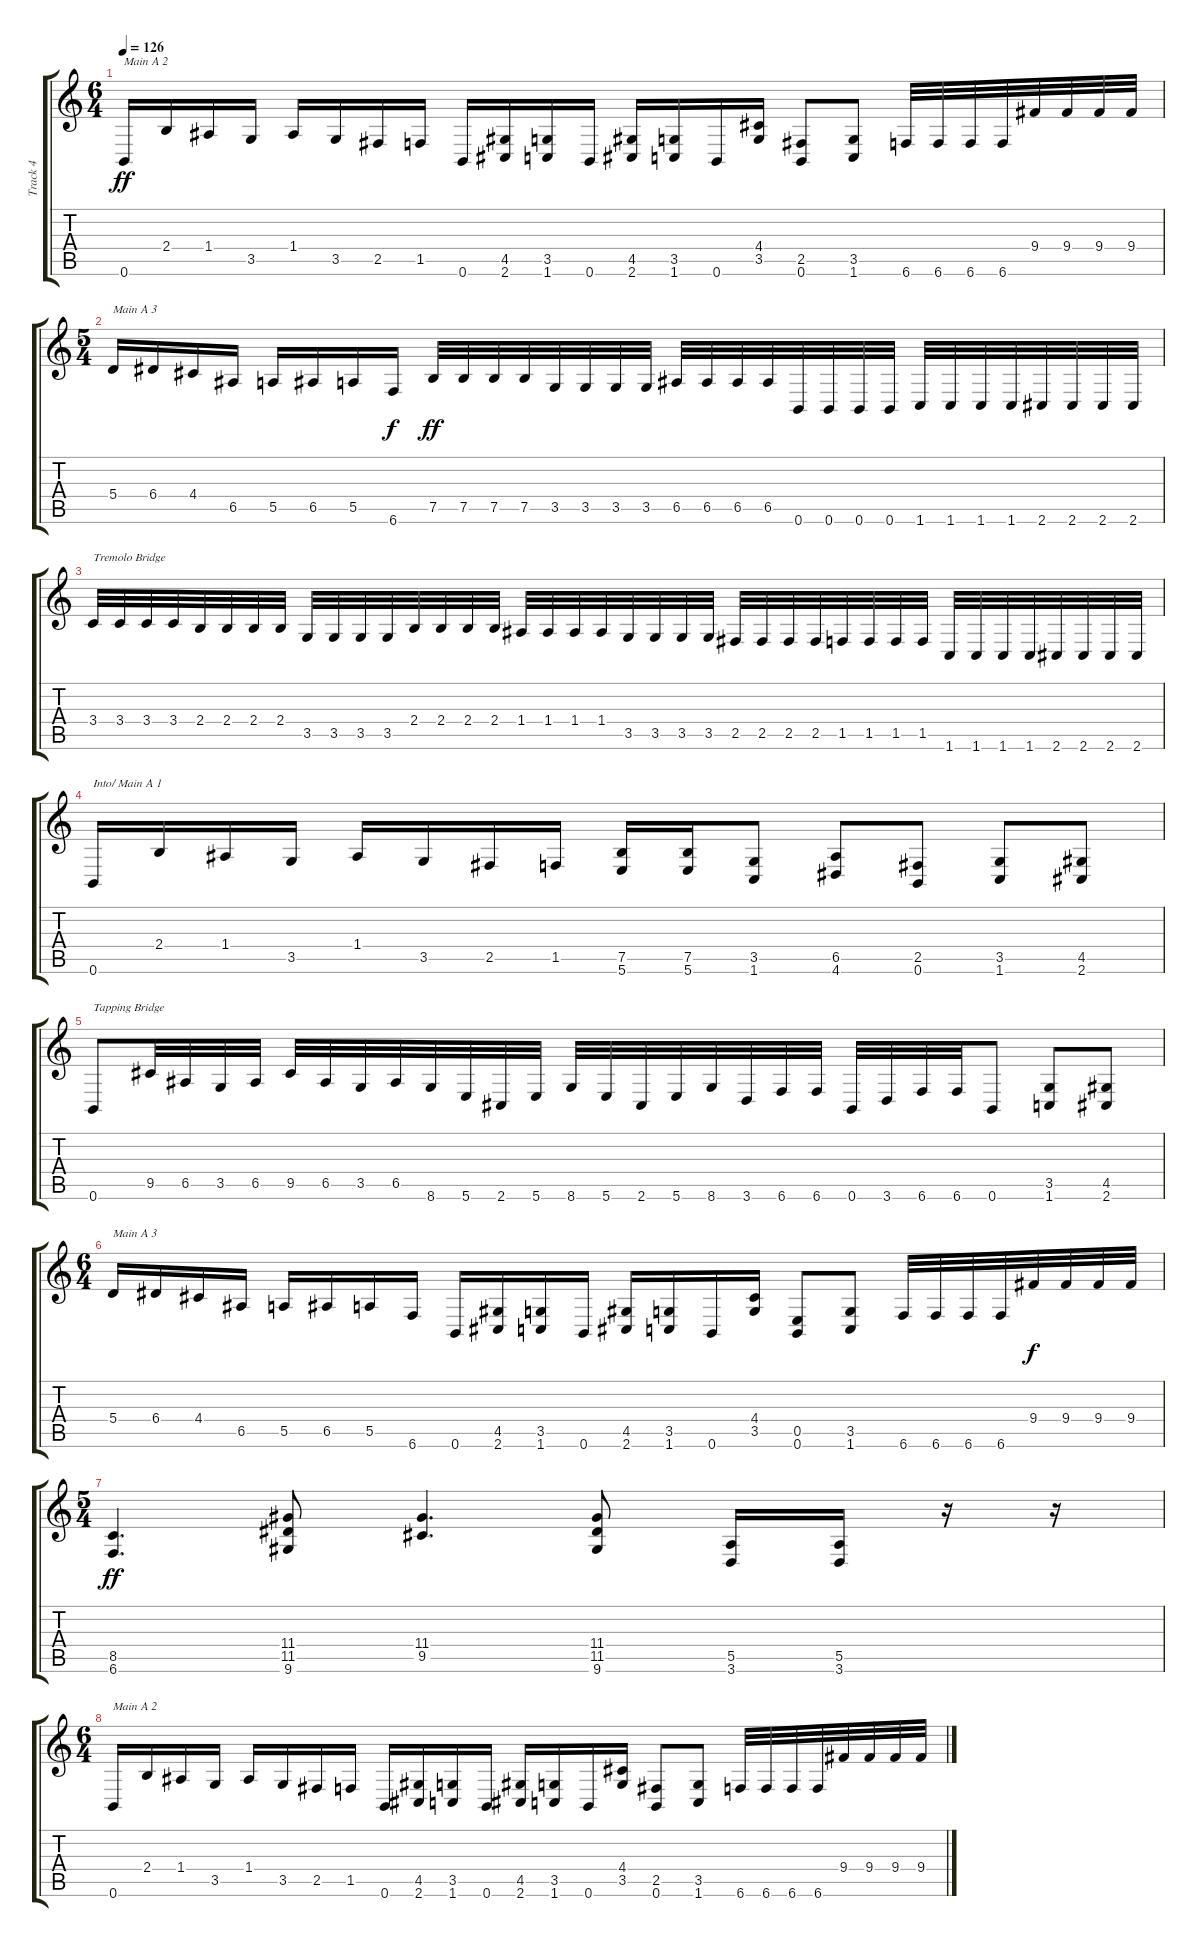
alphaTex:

\track ("Track 4" "Track 4") {instrument distortionguitar}
\staff {score tabs}
\tuning (B3 Gb3 D3 A2 E2 B1) {hide}
\ts (6 4)
\tempo 126
\clef g2
\ks c
0.6.16{txt "Main A 2" dy ff} 2.4.16 1.4.16 3.5.16 1.4.16 3.5.16 2.5.16 1.5.16 0.6.16 (4.5 2.6).16 (3.5 1.6).16 0.6.16 (4.5 2.6).16 (3.5 1.6).16 0.6.16 (4.4 3.5).16 (2.5 0.6).8 (3.5 1.6).8 6.6.32 6.6.32 6.6.32 6.6.32 9.4.32 9.4.32 9.4.32 9.4.32 |
\ts (5 4)
5.4.16{txt "Main A 3"} 6.4.16 4.4.16 6.5.16 5.5.16 6.5.16 5.5.16 6.6.16{dy f} 7.5.32{dy ff} 7.5.32 7.5.32 7.5.32 3.5.32 3.5.32 3.5.32 3.5.32 6.5.32 6.5.32 6.5.32 6.5.32 0.6.32 0.6.32 0.6.32 0.6.32 1.6.32 1.6.32 1.6.32 1.6.32 2.6.32 2.6.32 2.6.32 2.6.32 |
3.4.32{txt "Tremolo Bridge"} 3.4.32 3.4.32 3.4.32 2.4.32 2.4.32 2.4.32 2.4.32 3.5.32 3.5.32 3.5.32 3.5.32 2.4.32 2.4.32 2.4.32 2.4.32 1.4.32 1.4.32 1.4.32 1.4.32 3.5.32 3.5.32 3.5.32 3.5.32 2.5.32 2.5.32 2.5.32 2.5.32 1.5.32 1.5.32 1.5.32 1.5.32 1.6.32 1.6.32 1.6.32 1.6.32 2.6.32 2.6.32 2.6.32 2.6.32 |
0.6.16{txt "Into/ Main A 1"} 2.4.16 1.4.16 3.5.16 1.4.16 3.5.16 2.5.16 1.5.16 (7.5 5.6).16 (7.5 5.6).16 (3.5 1.6).8 (6.5 4.6).8 (2.5 0.6).8 (3.5 1.6).8 (4.5 2.6).8 |
0.6.8{txt "Tapping Bridge"} 9.5.32 6.5.32 3.5.32 6.5.32 9.5.32 6.5.32 3.5.32 6.5.32 8.6.32 5.6.32 2.6.32 5.6.32 8.6.32 5.6.32 2.6.32 5.6.32 8.6.32 3.6.32 6.6.32 6.6.32 0.6.32 3.6.32 6.6.32 6.6.32 0.6.8 (3.5 1.6).8 (4.5 2.6).8 |
\ts (6 4)
5.4.16{txt "Main A 3"} 6.4.16 4.4.16 6.5.16 5.5.16 6.5.16 5.5.16 6.6.16 0.6.16 (4.5 2.6).16 (3.5 1.6).16 0.6.16 (4.5 2.6).16 (3.5 1.6).16 0.6.16 (4.4 3.5).16 (0.5 0.6).8 (3.5 1.6).8 6.6.32 6.6.32 6.6.32 6.6.32 9.4.32{dy f} 9.4.32 9.4.32 9.4.32 |
\ts (5 4)
(8.5 6.6).4{d dy ff} (11.4 11.5 9.6).8 (11.4 9.5).4{d} (11.4 11.5 9.6).8 (5.5 3.6).16 (5.5 3.6).16 r.16 r.16 |
\ts (6 4)
0.6.16{txt "Main A 2"} 2.4.16 1.4.16 3.5.16 1.4.16 3.5.16 2.5.16 1.5.16 0.6.16 (4.5 2.6).16 (3.5 1.6).16 0.6.16 (4.5 2.6).16 (3.5 1.6).16 0.6.16 (4.4 3.5).16 (2.5 0.6).8 (3.5 1.6).8 6.6.32 6.6.32 6.6.32 6.6.32 9.4.32 9.4.32 9.4.32 9.4.32
